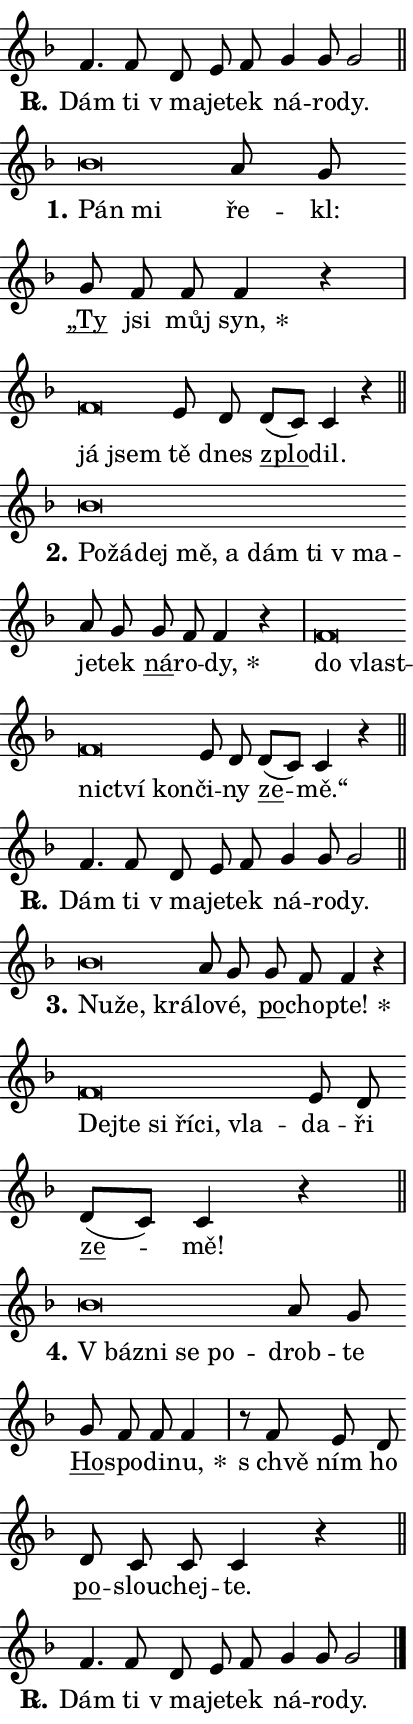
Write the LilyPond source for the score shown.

\version "2.24.0"
\header { tagline = "" }
\paper {
  indent = 0\cm
  top-margin = 0\cm
  right-margin = 0.13\cm % to fit lyric hyphens
  bottom-margin = 0\cm
  left-margin = 0\cm
  paper-width = 7\cm
  page-breaking = #ly:one-page-breaking
  system-system-spacing.basic-distance = #11
  score-system-spacing.basic-distance = #11
  ragged-last = ##f
}


%% Author: Thomas Morley
%% https://lists.gnu.org/archive/html/lilypond-user/2020-05/msg00002.html
#(define (line-position grob)
"Returns position of @var[grob} in current system:
   @code{'start}, if at first time-step
   @code{'end}, if at last time-step
   @code{'middle} otherwise
"
  (let* ((col (ly:item-get-column grob))
         (ln (ly:grob-object col 'left-neighbor))
         (rn (ly:grob-object col 'right-neighbor))
         (col-to-check-left (if (ly:grob? ln) ln col))
         (col-to-check-right (if (ly:grob? rn) rn col))
         (break-dir-left
           (and
             (ly:grob-property col-to-check-left 'non-musical #f)
             (ly:item-break-dir col-to-check-left)))
         (break-dir-right
           (and
             (ly:grob-property col-to-check-right 'non-musical #f)
             (ly:item-break-dir col-to-check-right))))
        (cond ((eqv? 1 break-dir-left) 'start)
              ((eqv? -1 break-dir-right) 'end)
              (else 'middle))))

#(define (tranparent-at-line-position vctor)
  (lambda (grob)
  "Relying on @code{line-position} select the relevant enry from @var{vctor}.
Used to determine transparency,"
    (case (line-position grob)
      ((end) (not (vector-ref vctor 0)))
      ((middle) (not (vector-ref vctor 1)))
      ((start) (not (vector-ref vctor 2))))))

noteHeadBreakVisibility =
#(define-music-function (break-visibility)(vector?)
"Makes @code{NoteHead}s transparent relying on @var{break-visibility}"
#{
  \override NoteHead.transparent =
    #(tranparent-at-line-position break-visibility)
#})

#(define delete-ledgers-for-transparent-note-heads
  (lambda (grob)
    "Reads whether a @code{NoteHead} is transparent.
If so this @code{NoteHead} is removed from @code{'note-heads} from
@var{grob}, which is supposed to be @code{LedgerLineSpanner}.
As a result ledgers are not printed for this @code{NoteHead}"
    (let* ((nhds-array (ly:grob-object grob 'note-heads))
           (nhds-list
             (if (ly:grob-array? nhds-array)
                 (ly:grob-array->list nhds-array)
                 '()))
           ;; Relies on the transparent-property being done before
           ;; Staff.LedgerLineSpanner.after-line-breaking is executed.
           ;; This is fragile ...
           (to-keep
             (remove
               (lambda (nhd)
                 (ly:grob-property nhd 'transparent #f))
               nhds-list)))
      ;; TODO find a better method to iterate over grob-arrays, similiar
      ;; to filter/remove etc for lists
      ;; For now rebuilt from scratch
      (set! (ly:grob-object grob 'note-heads)  '())
      (for-each
        (lambda (nhd)
          (ly:pointer-group-interface::add-grob grob 'note-heads nhd))
        to-keep))))

squashNotes = {
  \override NoteHead.X-extent = #'(-0.2 . 0.2)
  \override NoteHead.Y-extent = #'(-0.75 . 0)
  \override NoteHead.stencil =
    #(lambda (grob)
       (let ((pos (ly:grob-property grob 'staff-position)))
         (begin
           (if (< pos -7) (display "ERROR: Lower brevis then expected\n") (display "OK: Expected brevis position\n"))
           (if (<= pos -6) ly:text-interface::print ly:note-head::print))))
}
unSquashNotes = {
  \revert NoteHead.X-extent
  \revert NoteHead.Y-extent
  \revert NoteHead.stencil
}

hideNotes = \noteHeadBreakVisibility #begin-of-line-visible
unHideNotes = \noteHeadBreakVisibility #all-visible

% work-around for resetting accidentals
% https://lilypond.org/doc/v2.23/Documentation/notation/displaying-rhythms#unmetered-music
cadenzaMeasure = {
  \cadenzaOff
  \partial 1024 s1024
  \cadenzaOn
}

#(define-markup-command (accent layout props text) (markup?)
  "Underline accented syllable"
  (interpret-markup layout props
    #{\markup \override #'(offset . 4.3) \underline { #text }#}))

responsum = \markup \concat {
  "R" \hspace #-1.05 \path #0.1 #'((moveto 0 0.07) (lineto 0.9 0.8)) \hspace #0.05 "."
}

spaceSize = #0.6828661417322834 % exact space size for TeX Gyre Schola

\layout {
  \context {
    \Staff
    \remove "Time_signature_engraver"
    \override LedgerLineSpanner.after-line-breaking = #delete-ledgers-for-transparent-note-heads
  }
  \context {
    \Lyrics {
      \override LyricSpace.minimum-distance = \spaceSize
      \override LyricText.font-name = #"TeX Gyre Schola"
      \override LyricText.font-size = 1
      \override StanzaNumber.font-name = #"TeX Gyre Schola Bold"
      \override StanzaNumber.font-size = 1
    }
  }
  \context {
    \Score 
    \override NoteHead.text =
      #(lambda (grob) 
        (let ((pos (ly:grob-property grob 'staff-position)))
          #{\markup {
            \combine
              \halign #-0.55 \raise #(if (= pos -6) 0 0.5) \override #'(thickness . 2) \draw-line #'(3.2 . 0)
              \musicglyph "noteheads.sM1"
          }#}))
  }
}

% magnetic-lyrics.ily
%
%   written by
%     Jean Abou Samra <jean@abou-samra.fr>
%     Werner Lemberg <wl@gnu.org>
%
%   adapted by
%     Jiri Hon <jiri.hon@gmail.com>
%
% Version 2022-Apr-15

% https://www.mail-archive.com/lilypond-user@gnu.org/msg149350.html

#(define (Left_hyphen_pointer_engraver context)
   "Collect syllable-hyphen-syllable occurrences in lyrics and store
them in properties.  This engraver only looks to the left.  For
example, if the lyrics input is @code{foo -- bar}, it does the
following.

@itemize @bullet
@item
Set the @code{text} property of the @code{LyricHyphen} grob between
@q{foo} and @q{bar} to @code{foo}.

@item
Set the @code{left-hyphen} property of the @code{LyricText} grob with
text @q{foo} to the @code{LyricHyphen} grob between @q{foo} and
@q{bar}.
@end itemize

Use this auxiliary engraver in combination with the
@code{lyric-@/text::@/apply-@/magnetic-@/offset!} hook."
   (let ((hyphen #f)
         (text #f))
     (make-engraver
      (acknowledgers
       ((lyric-syllable-interface engraver grob source-engraver)
        (set! text grob)))
      (end-acknowledgers
       ((lyric-hyphen-interface engraver grob source-engraver)
        ;(when (not (grob::has-interface grob 'lyric-space-interface))
          (set! hyphen grob)));)
      ((stop-translation-timestep engraver)
       (when (and text hyphen)
         (ly:grob-set-object! text 'left-hyphen hyphen))
       (set! text #f)
       (set! hyphen #f)))))

#(define (lyric-text::apply-magnetic-offset! grob)
   "If the space between two syllables is less than the value in
property @code{LyricText@/.details@/.squash-threshold}, move the right
syllable to the left so that it gets concatenated with the left
syllable.

Use this function as a hook for
@code{LyricText@/.after-@/line-@/breaking} if the
@code{Left_@/hyphen_@/pointer_@/engraver} is active."
   (let ((hyphen (ly:grob-object grob 'left-hyphen #f)))
     (when hyphen
       (let ((left-text (ly:spanner-bound hyphen LEFT)))
         (when (grob::has-interface left-text 'lyric-syllable-interface)
           (let* ((common (ly:grob-common-refpoint grob left-text X))
                  (this-x-ext (ly:grob-extent grob common X))
                  (left-x-ext
                   (begin
                     ;; Trigger magnetism for left-text.
                     (ly:grob-property left-text 'after-line-breaking)
                     (ly:grob-extent left-text common X)))
                  ;; `delta` is the gap width between two syllables.
                  (delta (- (interval-start this-x-ext)
                            (interval-end left-x-ext)))
                  (details (ly:grob-property grob 'details))
                  (threshold (assoc-get 'squash-threshold details 0.2)))
             (when (< delta threshold)
               (let* (;; We have to manipulate the input text so that
                      ;; ligatures crossing syllable boundaries are not
                      ;; disabled.  For languages based on the Latin
                      ;; script this is essentially a beautification.
                      ;; However, for non-Western scripts it can be a
                      ;; necessity.
                      (lt (ly:grob-property left-text 'text))
                      (rt (ly:grob-property grob 'text))
                      (is-space (grob::has-interface hyphen 'lyric-space-interface))
                      (space (if is-space " " ""))
                      (extra-delta (if is-space spaceSize 0))
                      ;; Append new syllable.
                      (ltrt-space (if (and (string? lt) (string? rt))
                                (string-append lt space rt)
                                (make-concat-markup (list lt space rt))))
                      ;; Right-align `ltrt` to the right side.
                      (ltrt-space-markup (grob-interpret-markup
                               grob
                               (make-translate-markup
                                (cons (interval-length this-x-ext) 0)
                                (make-right-align-markup ltrt-space)))))
                 (begin
                   ;; Don't print `left-text`.
                   (ly:grob-set-property! left-text 'stencil #f)
                   ;; Set text and stencil (which holds all collected
                   ;; syllables so far) and shift it to the left.
                   (ly:grob-set-property! grob 'text ltrt-space)
                   (ly:grob-set-property! grob 'stencil ltrt-space-markup)
                   (ly:grob-translate-axis! grob (- (- delta extra-delta)) X))))))))))


#(define (lyric-hyphen::displace-bounds-first grob)
   ;; Make very sure this callback isn't triggered too early.
   (let ((left (ly:spanner-bound grob LEFT))
         (right (ly:spanner-bound grob RIGHT)))
     (ly:grob-property left 'after-line-breaking)
     (ly:grob-property right 'after-line-breaking)
     (ly:lyric-hyphen::print grob)))

squashThreshold = #0.4

\layout {
  \context {
    \Lyrics
    \consists #Left_hyphen_pointer_engraver
    \override LyricText.after-line-breaking =
      #lyric-text::apply-magnetic-offset!
    \override LyricHyphen.stencil = #lyric-hyphen::displace-bounds-first
    \override LyricText.details.squash-threshold = \squashThreshold
    \override LyricHyphen.minimum-distance = 0
    \override LyricHyphen.minimum-length = \squashThreshold
  }
}

squashText = \override LyricText.details.squash-threshold = 9999
unSquashText = \override LyricText.details.squash-threshold = \squashThreshold

leftText = \override LyricText.self-alignment-X = #LEFT
unLeftText = \revert LyricText.self-alignment-X

starOffset = #(lambda (grob) 
                (let ((x_offset (ly:self-alignment-interface::aligned-on-x-parent grob)))
                  (if (= x_offset 0) 0 (+ x_offset 1.2))))

star = #(define-music-function (syllable)(string?)
"Append star separator at the end of a syllable"
#{
  \once \override LyricText.X-offset = #starOffset
  \lyricmode { \markup {
    #syllable
    \override #'((font-name . "TeX Gyre Schola Bold")) \hspace #0.2 \lower #0.65 \larger "*"
  } }
#})

starAccent = #(define-music-function (syllable)(string?)
"Append star separator at the end of a syllable and make accent"
#{
  \once \override LyricText.X-offset = #starOffset
  \lyricmode { \markup {
    \accent #syllable
    \override #'((font-name . "TeX Gyre Schola Bold")) \hspace #0.2 \lower #0.65 \larger "*"
  } }
#})

breath = #(define-music-function (syllable)(string?)
"Append breathing indicator at the end of a syllable"
#{
  \lyricmode { \markup { #syllable "+" } }
#})

optionalBreath = #(define-music-function (syllable)(string?)
"Append optional breathing indicator at the end of a syllable"
#{
  \lyricmode { \markup { #syllable "(+)" } }
#})


\score {
    <<
        \new Voice = "melody" { \cadenzaOn \key f \major \relative { f'4. f8 d e f g4 g8 g2 \cadenzaMeasure \bar "||" \break } }
        \new Lyrics \lyricsto "melody" { \lyricmode { \set stanza = \responsum
Dám ti "v ma" -- je -- tek ná -- ro -- dy. } }
    >>
    \layout {}
}

\score {
    <<
        \new Voice = "melody" { \cadenzaOn \key f \major \relative { \squashNotes bes'\breve*1/16 \hideNotes \breve*1/16 \bar "" \unHideNotes \unSquashNotes a8 g \bar "" g f f f4 r \cadenzaMeasure \bar "|" \squashNotes f\breve*1/16 \hideNotes \breve*1/16 \bar "" \unHideNotes \unSquashNotes e8 d \bar "" d[( c)] c4 r \cadenzaMeasure \bar "||" \break } }
        \new Lyrics \lyricsto "melody" { \lyricmode { \set stanza = "1."
\leftText Pán \squashText mi \unLeftText \unSquashText ře -- kl: \markup \accent „Ty jsi můj \star syn, \leftText já \squashText jsem \unLeftText \unSquashText tě dnes \markup \accent zplo -- dil. } }
    >>
    \layout {}
}

\score {
    <<
        \new Voice = "melody" { \cadenzaOn \key f \major \relative { \squashNotes bes'\breve*1/16 \hideNotes \breve*1/16 \bar "" \breve*1/16 \bar "" \breve*1/16 \bar "" \breve*1/16 \bar "" \breve*1/16 \bar "" \breve*1/16 \breve*1/16 \bar "" \unHideNotes \unSquashNotes a8 g \bar "" g f f4 r \cadenzaMeasure \bar "|" \squashNotes f\breve*1/16 \hideNotes \breve*1/16 \bar "" \breve*1/16 \bar "" \breve*1/16 \breve*1/16 \bar "" \unHideNotes \unSquashNotes e8 d \bar "" d[( c)] c4 r \cadenzaMeasure \bar "||" \break } }
        \new Lyrics \lyricsto "melody" { \lyricmode { \set stanza = "2."
\leftText Po -- \squashText žá -- dej mě, a dám ti "v ma" -- \unLeftText \unSquashText je -- tek \markup \accent ná -- ro -- \star dy, \leftText do \squashText vlast -- nic -- tví kon -- \unLeftText \unSquashText či -- ny \markup \accent ze -- mě.“ } }
    >>
    \layout {}
}

\score {
    <<
        \new Voice = "melody" { \cadenzaOn \key f \major \relative { f'4. f8 d e f g4 g8 g2 \cadenzaMeasure \bar "||" \break } }
        \new Lyrics \lyricsto "melody" { \lyricmode { \set stanza = \responsum
Dám ti "v ma" -- je -- tek ná -- ro -- dy. } }
    >>
    \layout {}
}

\score {
    <<
        \new Voice = "melody" { \cadenzaOn \key f \major \relative { \squashNotes bes'\breve*1/16 \hideNotes \breve*1/16 \breve*1/16 \bar "" \unHideNotes \unSquashNotes a8 g \bar "" g f f4 r \cadenzaMeasure \bar "|" \squashNotes f\breve*1/16 \hideNotes \breve*1/16 \bar "" \breve*1/16 \bar "" \breve*1/16 \bar "" \breve*1/16 \breve*1/16 \bar "" \unHideNotes \unSquashNotes e8 d \bar "" d[( c)] c4 r \cadenzaMeasure \bar "||" \break } }
        \new Lyrics \lyricsto "melody" { \lyricmode { \set stanza = "3."
\leftText Nu -- \squashText že, krá -- \unLeftText \unSquashText lo -- vé, \markup \accent po -- cho -- \star pte! \leftText Dej -- \squashText te si ří -- ci, vla -- \unLeftText \unSquashText da -- ři \markup \accent ze -- mě! } }
    >>
    \layout {}
}

\score {
    <<
        \new Voice = "melody" { \cadenzaOn \key f \major \relative { \squashNotes bes'\breve*1/16 \hideNotes \breve*1/16 \bar "" \breve*1/16 \breve*1/16 \bar "" \unHideNotes \unSquashNotes a8 g \bar "" g f f f4 \cadenzaMeasure \bar "|" r8 f e8 d \bar "" d c c c4 r \cadenzaMeasure \bar "||" \break } }
        \new Lyrics \lyricsto "melody" { \lyricmode { \set stanza = "4."
\leftText "V báz" -- \squashText ni se po -- \unLeftText \unSquashText drob -- te \markup \accent Ho -- spo -- di -- \star nu, "s chvě" ním ho \markup \accent po -- slou -- chej -- te. } }
    >>
    \layout {}
}

\score {
    <<
        \new Voice = "melody" { \cadenzaOn \key f \major \relative { f'4. f8 d e f g4 g8 g2 \cadenzaMeasure \bar "||" \break } \bar "|." }
        \new Lyrics \lyricsto "melody" { \lyricmode { \set stanza = \responsum
Dám ti "v ma" -- je -- tek ná -- ro -- dy. } }
    >>
    \layout {}
}
